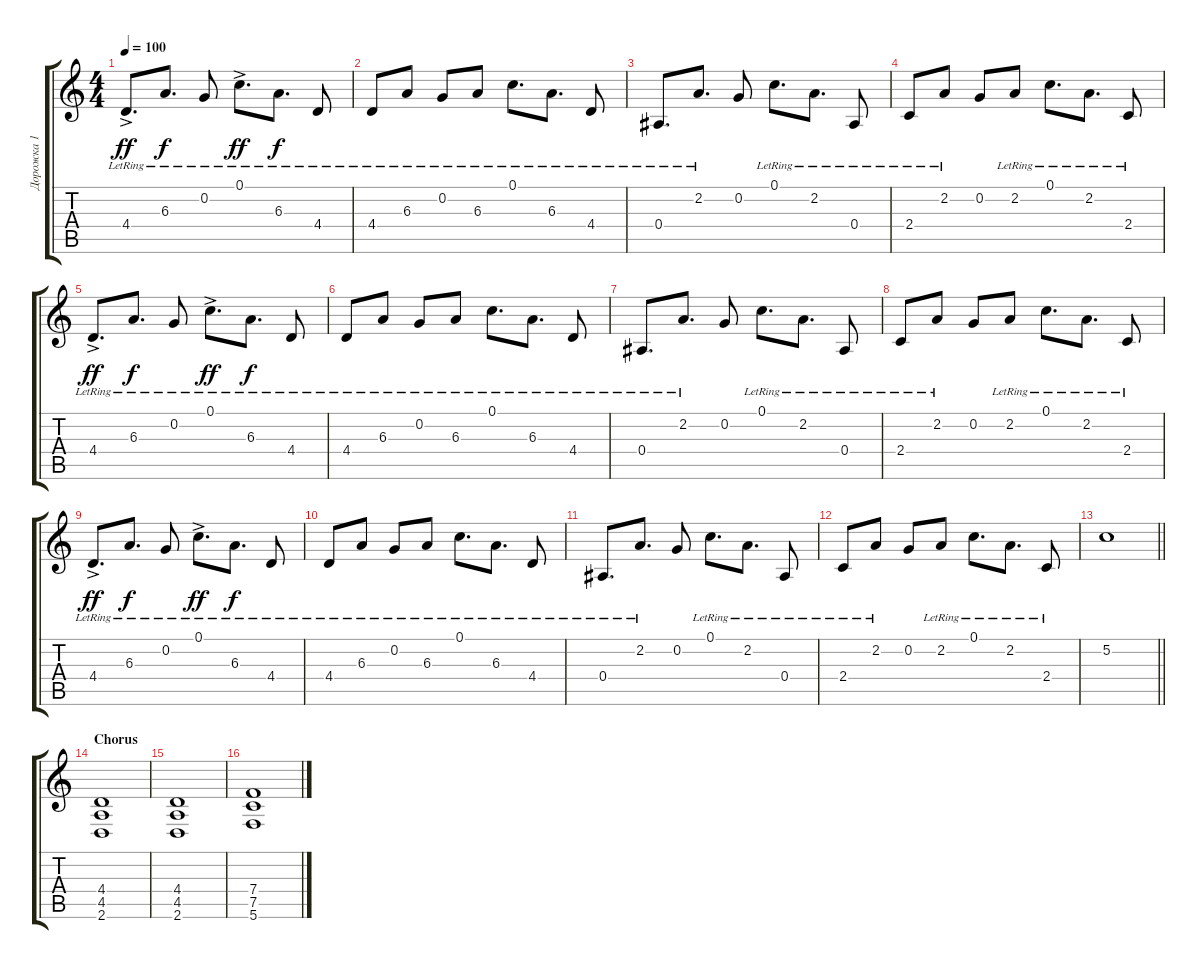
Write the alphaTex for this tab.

\track ("Дорожка 1" "Дорожка 1") {instrument distortionguitar}
\staff {score tabs}
\tuning (C4 G3 Eb3 Bb2 F2 C2) {hide}
\ts (4 4)
\tempo 100
\clef g2
\ks c
4.4{ac lr}.8{d dy ff instrument electricguitarclean} 6.3{lr}.8{d dy f} 0.2{lr}.8 0.1{ac lr}.8{d dy ff} 6.3{lr}.8{d dy f} 4.4{lr}.8 |
4.4{lr}.8 6.3{lr}.8 0.2{lr}.8 6.3{lr}.8 0.1{lr}.8{d} 6.3{lr}.8{d} 4.4{lr}.8 |
0.4{lr}.8{d} 2.2{lr}.8{d} 0.2.8 0.1{lr}.8{d} 2.2{lr}.8{d} 0.4{lr}.8 |
2.4{lr}.8 2.2{lr}.8 0.2.8 2.2{lr}.8 0.1{lr}.8{d} 2.2{lr}.8{d} 2.4{lr}.8 |
4.4{ac lr}.8{d dy ff instrument electricguitarclean} 6.3{lr}.8{d dy f} 0.2{lr}.8 0.1{ac lr}.8{d dy ff} 6.3{lr}.8{d dy f} 4.4{lr}.8 |
4.4{lr}.8 6.3{lr}.8 0.2{lr}.8 6.3{lr}.8 0.1{lr}.8{d} 6.3{lr}.8{d} 4.4{lr}.8 |
0.4{lr}.8{d} 2.2{lr}.8{d} 0.2.8 0.1{lr}.8{d} 2.2{lr}.8{d} 0.4{lr}.8 |
2.4{lr}.8 2.2{lr}.8 0.2.8 2.2{lr}.8 0.1{lr}.8{d} 2.2{lr}.8{d} 2.4{lr}.8 |
4.4{ac lr}.8{d dy ff instrument electricguitarclean} 6.3{lr}.8{d dy f} 0.2{lr}.8 0.1{ac lr}.8{d dy ff} 6.3{lr}.8{d dy f} 4.4{lr}.8 |
4.4{lr}.8 6.3{lr}.8 0.2{lr}.8 6.3{lr}.8 0.1{lr}.8{d} 6.3{lr}.8{d} 4.4{lr}.8 |
0.4{lr}.8{d} 2.2{lr}.8{d} 0.2.8 0.1{lr}.8{d} 2.2{lr}.8{d} 0.4{lr}.8 |
2.4{lr}.8 2.2{lr}.8 0.2.8 2.2{lr}.8 0.1{lr}.8{d} 2.2{lr}.8{d} 2.4{lr}.8 |
\barLineRight lightlight
5.2.1 |
\section ("" "Chorus")
(4.4 4.5 2.6).1{instrument distortionguitar} |
(4.4 4.5 2.6).1 |
(7.4 7.5 5.6).1
